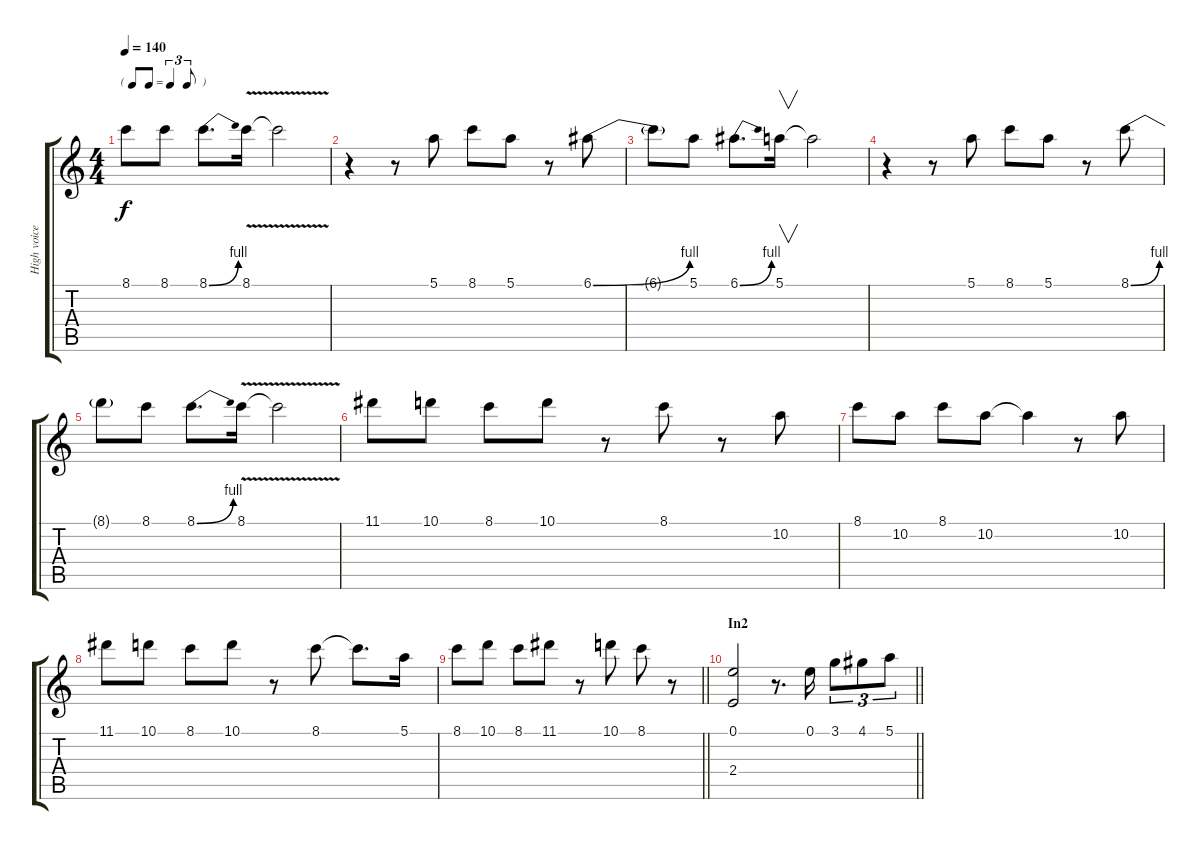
\track ("High voice" "High voice") {instrument acousticguitarsteel}
\staff {score tabs}
\tuning (E4 B3 G3 D3 A2 E2) {hide}
\ts (4 4)
\tf triplet8th
\tempo 140
\clef g2
\ks c
8.1{t}.8{dy f} 8.1.8 8.1{be (bend 0 0 60 4)}.8{d} 8.1{v}.16 8.1{t}.2 |
r.4 r.8 5.1.8 8.1.8 5.1.8 r.8 6.1{be (bend 0 0 60 4)}.8 |
6.1{t}.8 5.1.8 6.1{be (bend 0 0 60 4)}.8{d} 5.1.16{v} 5.1{t}.2 |
r.4 r.8 5.1.8 8.1.8 5.1.8 r.8 8.1{be (bend 0 0 60 4)}.8 |
8.1{t}.8 8.1.8 8.1{be (bend 0 0 60 4)}.8{d} 8.1{v}.16 8.1{t}.2 |
11.1.8 10.1.8 8.1.8 10.1.8 r.8 8.1.8 r.8 10.2.8 |
8.1.8 10.2.8 8.1.8 10.2.8 10.2{t}.4 r.8 10.2.8 |
11.1.8 10.1.8 8.1.8 10.1.8 r.8 8.1.8 8.1{t}.8{d} 5.1.16 |
\barLineRight lightlight
8.1.8 10.1.8 8.1.8 11.1.8 r.8 10.1.8 8.1.8 r.8 |
\section ("" "In2")
\barLineRight lightlight
(0.1 2.4).2 r.8{d} 0.1.16 3.1.8{tu (3 2)} 4.1.8{tu (3 2)} 5.1.8{tu (3 2)}
